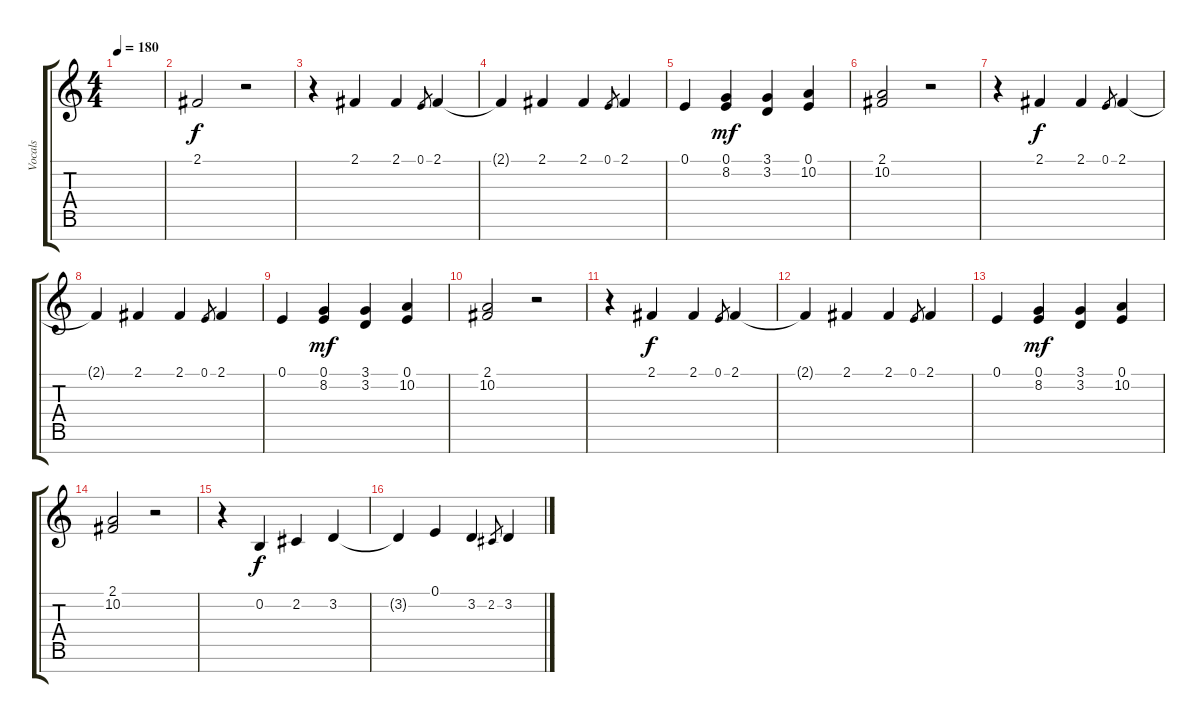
\track ("Vocals" "Vocals") {instrument altosax}
\staff {score tabs}
\tuning (E4 B3 G3 D3 A2 E2 B1) {hide}
\ts (4 4)
\tempo 180
\clef g2
\ks c
|
2.1.2 r.2 |
r.4 2.1.4 2.1.4 0.1.8{gr} 2.1.4 |
2.1{t}.4 2.1.4 2.1.4 0.1.8{gr} 2.1.4 |
0.1.4 (0.1 8.2).4{dy mf} (3.1 3.2).4 (0.1 10.2).4 |
(2.1 10.2).2 r.2 |
r.4 2.1.4{dy f} 2.1.4 0.1.8{gr} 2.1.4 |
2.1{t}.4 2.1.4 2.1.4 0.1.8{gr} 2.1.4 |
0.1.4 (0.1 8.2).4{dy mf} (3.1 3.2).4 (0.1 10.2).4 |
(2.1 10.2).2 r.2 |
r.4 2.1.4{dy f} 2.1.4 0.1.8{gr} 2.1.4 |
2.1{t}.4 2.1.4 2.1.4 0.1.8{gr} 2.1.4 |
0.1.4 (0.1 8.2).4{dy mf} (3.1 3.2).4 (0.1 10.2).4 |
(2.1 10.2).2 r.2 |
r.4 0.2.4{dy f} 2.2.4 3.2.4 |
3.2{t}.4 0.1.4 3.2.4 2.2.8{gr} 3.2.4
